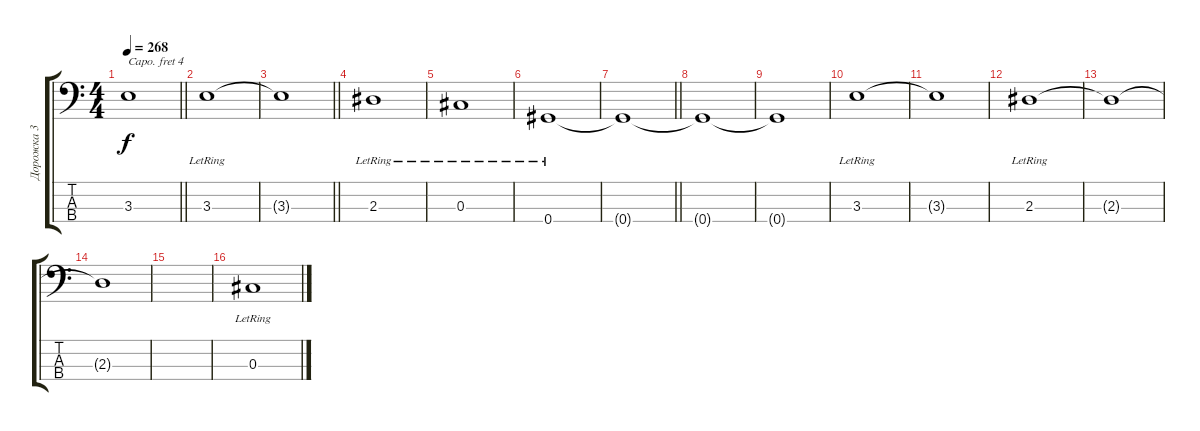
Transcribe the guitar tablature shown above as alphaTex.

\track ("Дорожка 3" "Дорожка 3") {instrument electricbassfinger}
\staff {score tabs}
\capo 4
\tuning (G2 D2 A1 E1) {hide}
\ts (4 4)
\tempo 268
\clef f4
\barLineRight lightlight
\ks c
3.3{t}.1{dy f} |
3.3{lr}.1 |
\barLineRight lightlight
3.3{t}.1 |
2.3{lr}.1 |
0.3{lr}.1 |
0.4{lr}.1 |
\barLineRight lightlight
0.4{t}.1 |
0.4{t}.1 |
0.4{t}.1 |
3.3{lr}.1 |
3.3{t}.1 |
2.3{lr}.1 |
2.3{t}.1 |
2.3{t}.1 |
|
0.3{lr}.1
